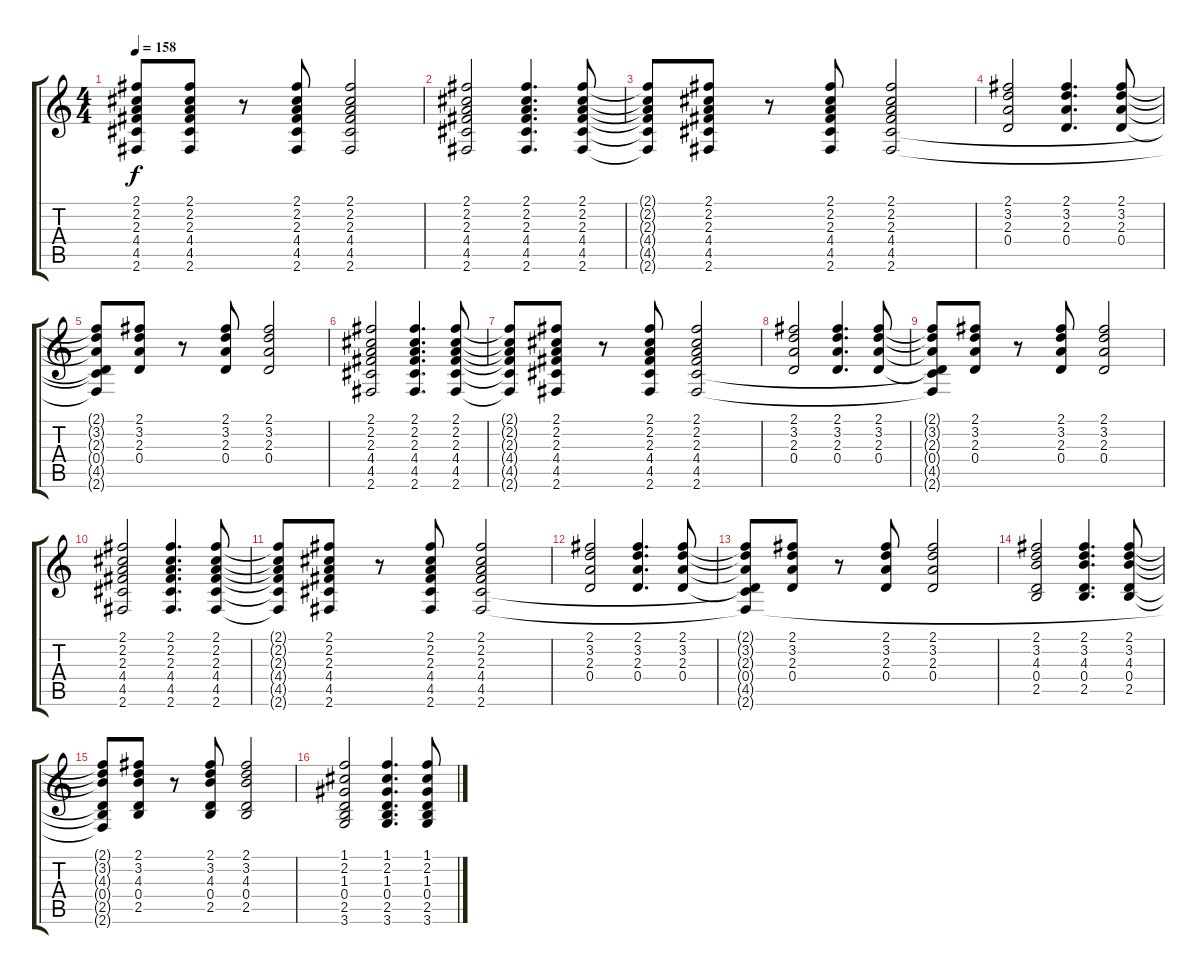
\track "" {instrument electricguitarclean}
\staff {score tabs}
\tuning (E4 B3 G3 D3 A2 E2) {hide}
\ts (4 4)
\tempo 158
\clef g2
\ks c
(2.1{t} 2.2{t} 2.3{t} 4.4{t} 4.5{t} 2.6{t}).8{dy f} (2.1 2.2 2.3 4.4 4.5 2.6).8 r.8 (2.1 2.2 2.3 4.4 4.5 2.6).8 (2.1 2.2 2.3 4.4 4.5 2.6).2 |
(2.1 2.2 2.3 4.4 4.5 2.6).2 (2.1 2.2 2.3 4.4 4.5 2.6).4{d} (2.1 2.2 2.3 4.4 4.5 2.6).8 |
(2.1{t} 2.2{t} 2.3{t} 4.4{t} 4.5{t} 2.6{t}).8 (2.1 2.2 2.3 4.4 4.5 2.6).8 r.8 (2.1 2.2 2.3 4.4 4.5 2.6).8 (2.1 2.2 2.3 4.4 4.5 2.6).2 |
(2.1 3.2 2.3 0.4).2 (2.1 3.2 2.3 0.4).4{d} (2.1 3.2 2.3 0.4).8 |
(2.1{t} 3.2{t} 2.3{t} 0.4{t} 4.5{t} 2.6{t}).8 (2.1 3.2 2.3 0.4).8 r.8 (2.1 3.2 2.3 0.4).8 (2.1 3.2 2.3 0.4).2 |
(2.1 2.2 2.3 4.4 4.5 2.6).2 (2.1 2.2 2.3 4.4 4.5 2.6).4{d} (2.1 2.2 2.3 4.4 4.5 2.6).8 |
(2.1{t} 2.2{t} 2.3{t} 4.4{t} 4.5{t} 2.6{t}).8 (2.1 2.2 2.3 4.4 4.5 2.6).8 r.8 (2.1 2.2 2.3 4.4 4.5 2.6).8 (2.1 2.2 2.3 4.4 4.5 2.6).2 |
(2.1 3.2 2.3 0.4).2 (2.1 3.2 2.3 0.4).4{d} (2.1 3.2 2.3 0.4).8 |
(2.1{t} 3.2{t} 2.3{t} 0.4{t} 4.5{t} 2.6{t}).8 (2.1 3.2 2.3 0.4).8 r.8 (2.1 3.2 2.3 0.4).8 (2.1 3.2 2.3 0.4).2 |
(2.1 2.2 2.3 4.4 4.5 2.6).2 (2.1 2.2 2.3 4.4 4.5 2.6).4{d} (2.1 2.2 2.3 4.4 4.5 2.6).8 |
(2.1{t} 2.2{t} 2.3{t} 4.4{t} 4.5{t} 2.6{t}).8 (2.1 2.2 2.3 4.4 4.5 2.6).8 r.8 (2.1 2.2 2.3 4.4 4.5 2.6).8 (2.1 2.2 2.3 4.4 4.5 2.6).2 |
(2.1 3.2 2.3 0.4).2 (2.1 3.2 2.3 0.4).4{d} (2.1 3.2 2.3 0.4).8 |
(2.1{t} 3.2{t} 2.3{t} 0.4{t} 4.5{t} 2.6{t}).8 (2.1 3.2 2.3 0.4).8 r.8 (2.1 3.2 2.3 0.4).8 (2.1 3.2 2.3 0.4).2 |
(2.1 3.2 4.3 0.4 2.5).2 (2.1 3.2 4.3 0.4 2.5).4{d} (2.1 3.2 4.3 0.4 2.5).8 |
(2.1{t} 3.2{t} 4.3{t} 0.4{t} 2.5{t} 2.6{t}).8 (2.1 3.2 4.3 0.4 2.5).8 r.8 (2.1 3.2 4.3 0.4 2.5).8 (2.1 3.2 4.3 0.4 2.5).2 |
(1.1 2.2 1.3 0.4 2.5 3.6).2 (1.1 2.2 1.3 0.4 2.5 3.6).4{d} (1.1 2.2 1.3 0.4 2.5 3.6).8
